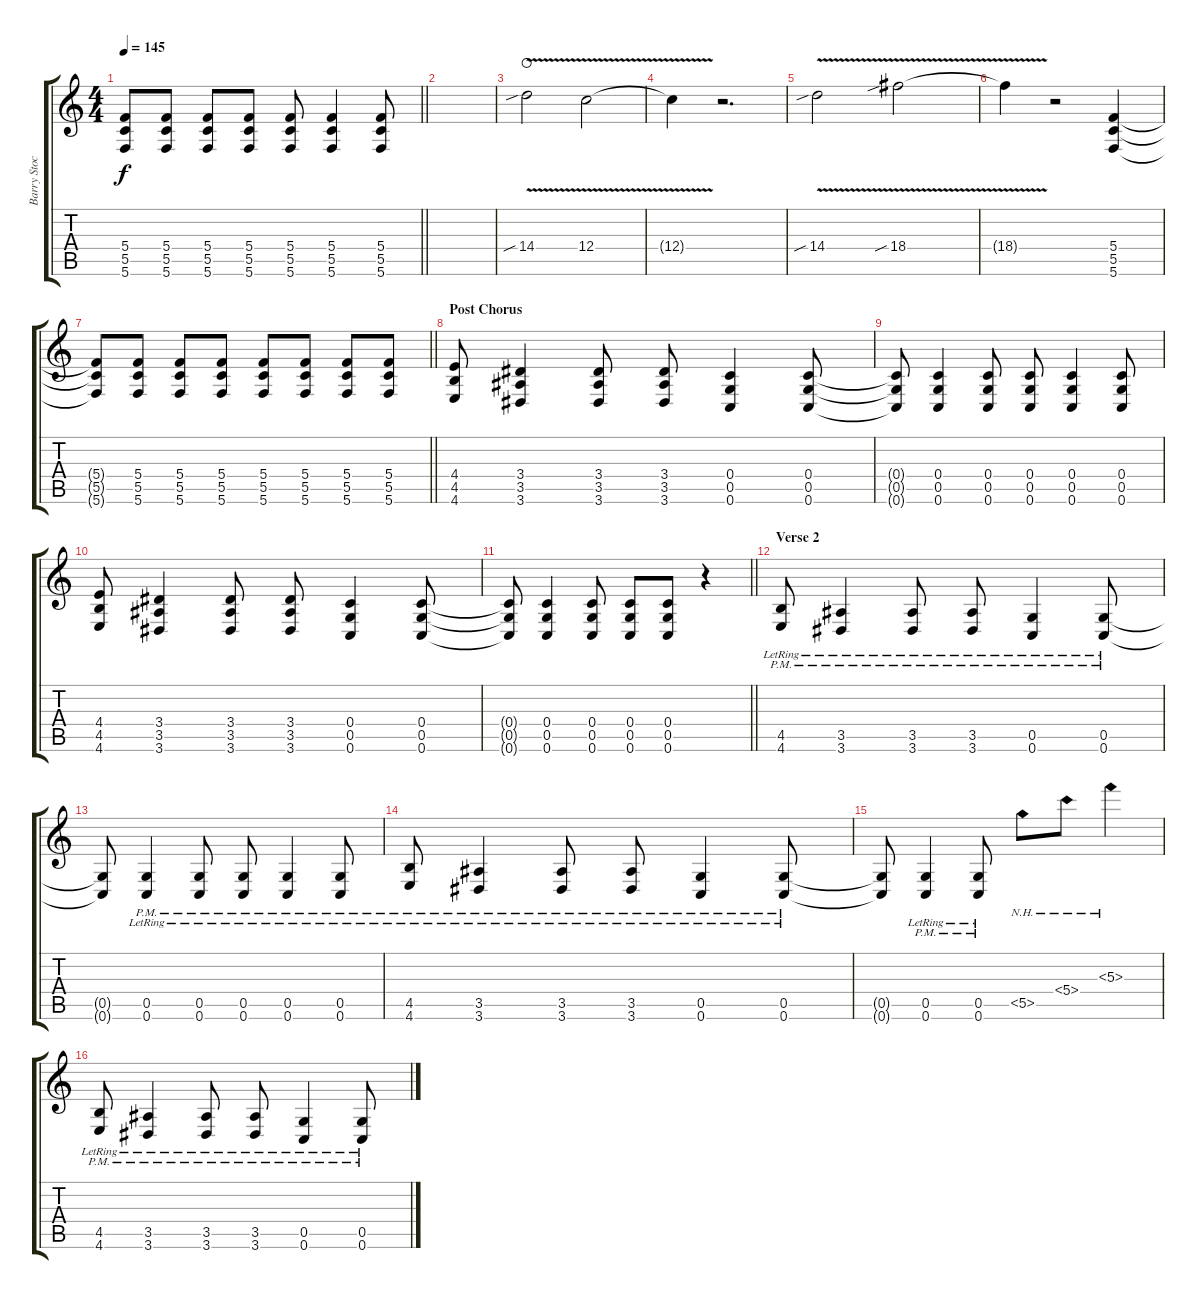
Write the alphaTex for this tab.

\track ("Barry Stock" "Barry Stoc") {instrument overdrivenguitar}
\staff {score tabs}
\tuning (D4 A3 F3 C3 G2 C2) {hide}
\ts (4 4)
\tempo 145
\clef g2
\barLineRight lightlight
\ks c
(5.4{t} 5.5{t} 5.6{t}).8{dy f} (5.4 5.5 5.6).8 (5.4 5.5 5.6).8 (5.4 5.5 5.6).8 (5.4 5.5 5.6).8 (5.4 5.5 5.6).4 (5.4 5.5 5.6).8 |
|
14.4{v sib}.2{waho} 12.4{v}.2 |
12.4{t}.4 r.2{d} |
14.4{v sib}.2 18.4{v sib}.2 |
18.4{t}.4 r.2 (5.4 5.5 5.6).4 |
\barLineRight lightlight
(5.4{t} 5.5{t} 5.6{t}).8 (5.4 5.5 5.6).8 (5.4 5.5 5.6).8 (5.4 5.5 5.6).8 (5.4 5.5 5.6).8 (5.4 5.5 5.6).8 (5.4 5.5 5.6).8 (5.4 5.5 5.6).8 |
\section ("" "Post Chorus")
(4.4 4.5 4.6).8 (3.4 3.5 3.6).4 (3.4 3.5 3.6).8 (3.4 3.5 3.6).8 (0.4 0.5 0.6).4 (0.4 0.5 0.6).8 |
(0.4{t} 0.5{t} 0.6{t}).8 (0.4 0.5 0.6).4 (0.4 0.5 0.6).8 (0.4 0.5 0.6).8 (0.4 0.5 0.6).4 (0.4 0.5 0.6).8 |
(4.4 4.5 4.6).8 (3.4 3.5 3.6).4 (3.4 3.5 3.6).8 (3.4 3.5 3.6).8 (0.4 0.5 0.6).4 (0.4 0.5 0.6).8 |
\barLineRight lightlight
(0.4{t} 0.5{t} 0.6{t}).8 (0.4 0.5 0.6).4 (0.4 0.5 0.6).8 (0.4 0.5 0.6).8 (0.4 0.5 0.6).8 r.4 |
\section ("" "Verse 2")
(4.5{pm lr} 4.6{pm lr}).8 (3.5{pm lr} 3.6{pm lr}).4 (3.5{pm lr} 3.6{pm lr}).8 (3.5{pm lr} 3.6{pm lr}).8 (0.5{pm lr} 0.6{pm lr}).4 (0.5{pm lr} 0.6{pm lr}).8 |
(0.5{t} 0.6{t}).8 (0.5{pm lr} 0.6{pm}).4 (0.5{pm lr} 0.6{pm lr}).8 (0.5{pm lr} 0.6{pm lr}).8 (0.5{pm lr} 0.6{pm lr}).4 (0.5{pm lr} 0.6{pm lr}).8 |
(4.5{pm lr} 4.6{pm}).8 (3.5{pm lr} 3.6{pm lr}).4 (3.5{pm lr} 3.6{pm lr}).8 (3.5{pm lr} 3.6{pm lr}).8 (0.5{pm lr} 0.6{pm lr}).4 (0.5{pm lr} 0.6{pm lr}).8 |
(0.5{t} 0.6{t}).8 (0.5{pm lr} 0.6{pm lr}).4 (0.5{pm lr} 0.6{pm lr}).8 5.5{nh}.8 5.4{nh}.8 5.3{nh}.4 |
(4.5{pm lr} 4.6{pm lr}).8 (3.5{pm lr} 3.6{pm lr}).4 (3.5{pm lr} 3.6{pm lr}).8 (3.5{pm lr} 3.6{pm lr}).8 (0.5{pm lr} 0.6{pm lr}).4 (0.5{pm lr} 0.6{pm lr}).8
